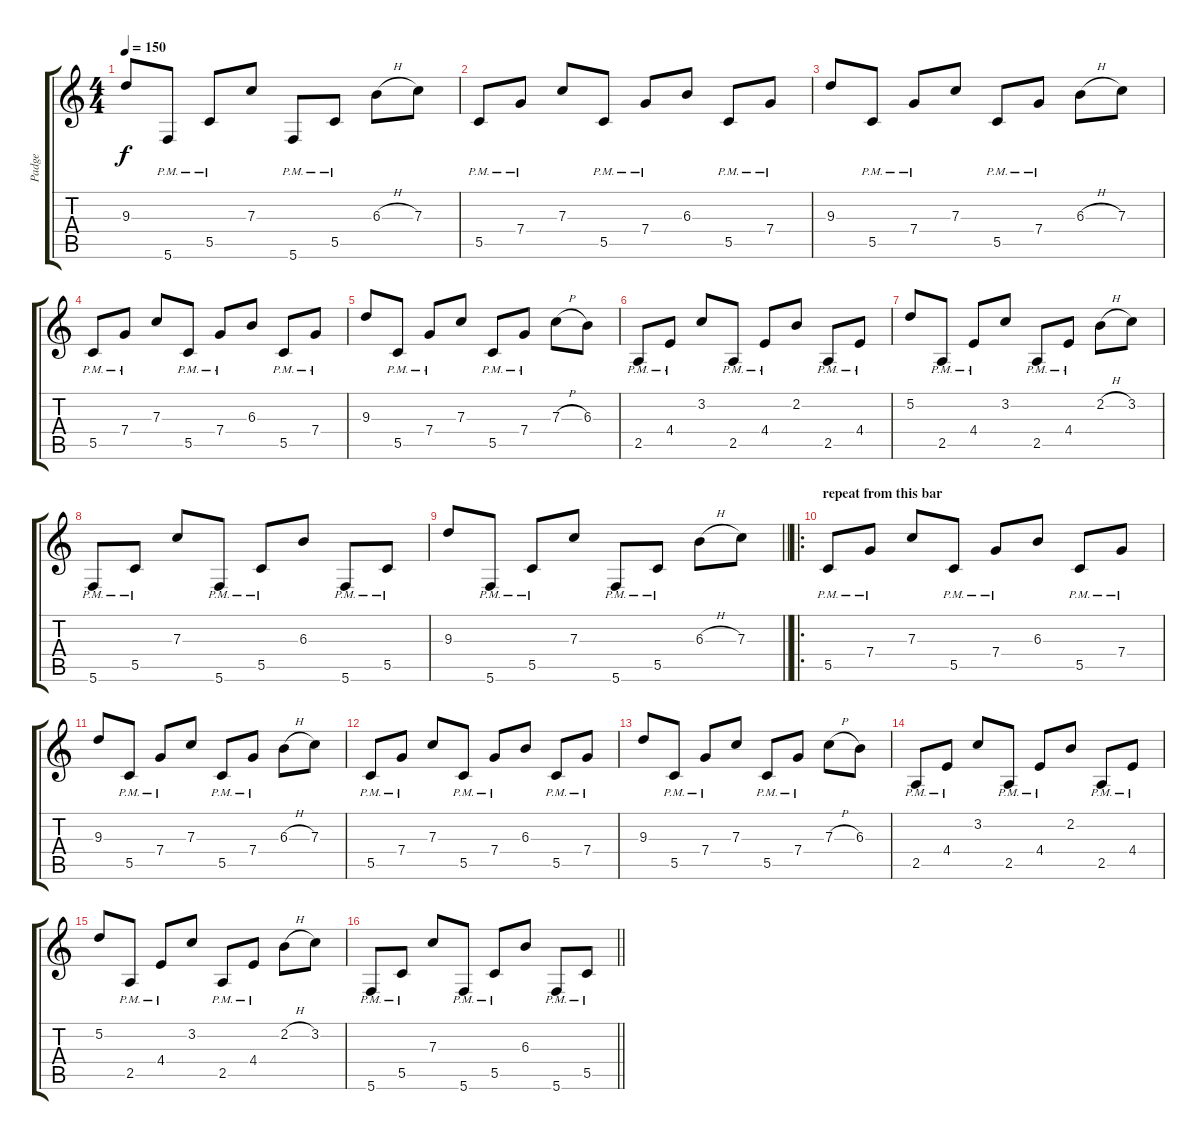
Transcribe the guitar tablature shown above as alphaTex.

\track ("Padge" "Padge") {instrument overdrivenguitar}
\staff {score tabs}
\tuning (D4 A3 F3 C3 G2 C2) {hide}
\ts (4 4)
\tempo 150
\clef g2
\ks c
9.3.8{dy f} 5.6{pm}.8 5.5{pm}.8 7.3.8 5.6{pm}.8 5.5{pm}.8 6.3{h}.8 7.3.8 |
5.5{pm}.8 7.4{pm}.8 7.3.8 5.5{pm}.8 7.4{pm}.8 6.3.8 5.5{pm}.8 7.4{pm}.8 |
9.3.8 5.5{pm}.8 7.4{pm}.8 7.3.8 5.5{pm}.8 7.4{pm}.8 6.3{h}.8 7.3.8 |
5.5{pm}.8 7.4{pm}.8 7.3.8 5.5{pm}.8 7.4{pm}.8 6.3.8 5.5{pm}.8 7.4{pm}.8 |
9.3.8 5.5{pm}.8 7.4{pm}.8 7.3.8 5.5{pm}.8 7.4{pm}.8 7.3{h}.8 6.3.8 |
2.5{pm}.8 4.4{pm}.8 3.2.8 2.5{pm}.8 4.4{pm}.8 2.2.8 2.5{pm}.8 4.4{pm}.8 |
5.2.8 2.5{pm}.8 4.4{pm}.8 3.2.8 2.5{pm}.8 4.4{pm}.8 2.2{h}.8 3.2.8 |
5.6{pm}.8 5.5{pm}.8 7.3.8 5.6{pm}.8 5.5{pm}.8 6.3.8 5.6{pm}.8 5.5{pm}.8 |
\barLineRight lightlight
9.3.8 5.6{pm}.8 5.5{pm}.8 7.3.8 5.6{pm}.8 5.5{pm}.8 6.3{h}.8 7.3.8 |
\ro
\section ("" "repeat from this bar")
5.5{pm}.8 7.4{pm}.8 7.3.8 5.5{pm}.8 7.4{pm}.8 6.3.8 5.5{pm}.8 7.4{pm}.8 |
9.3.8 5.5{pm}.8 7.4{pm}.8 7.3.8 5.5{pm}.8 7.4{pm}.8 6.3{h}.8 7.3.8 |
5.5{pm}.8 7.4{pm}.8 7.3.8 5.5{pm}.8 7.4{pm}.8 6.3.8 5.5{pm}.8 7.4{pm}.8 |
9.3.8 5.5{pm}.8 7.4{pm}.8 7.3.8 5.5{pm}.8 7.4{pm}.8 7.3{h}.8 6.3.8 |
2.5{pm}.8 4.4{pm}.8 3.2.8 2.5{pm}.8 4.4{pm}.8 2.2.8 2.5{pm}.8 4.4{pm}.8 |
5.2.8 2.5{pm}.8 4.4{pm}.8 3.2.8 2.5{pm}.8 4.4{pm}.8 2.2{h}.8 3.2.8 |
\barLineRight lightlight
5.6{pm}.8 5.5{pm}.8 7.3.8 5.6{pm}.8 5.5{pm}.8 6.3.8 5.6{pm}.8 5.5{pm}.8
